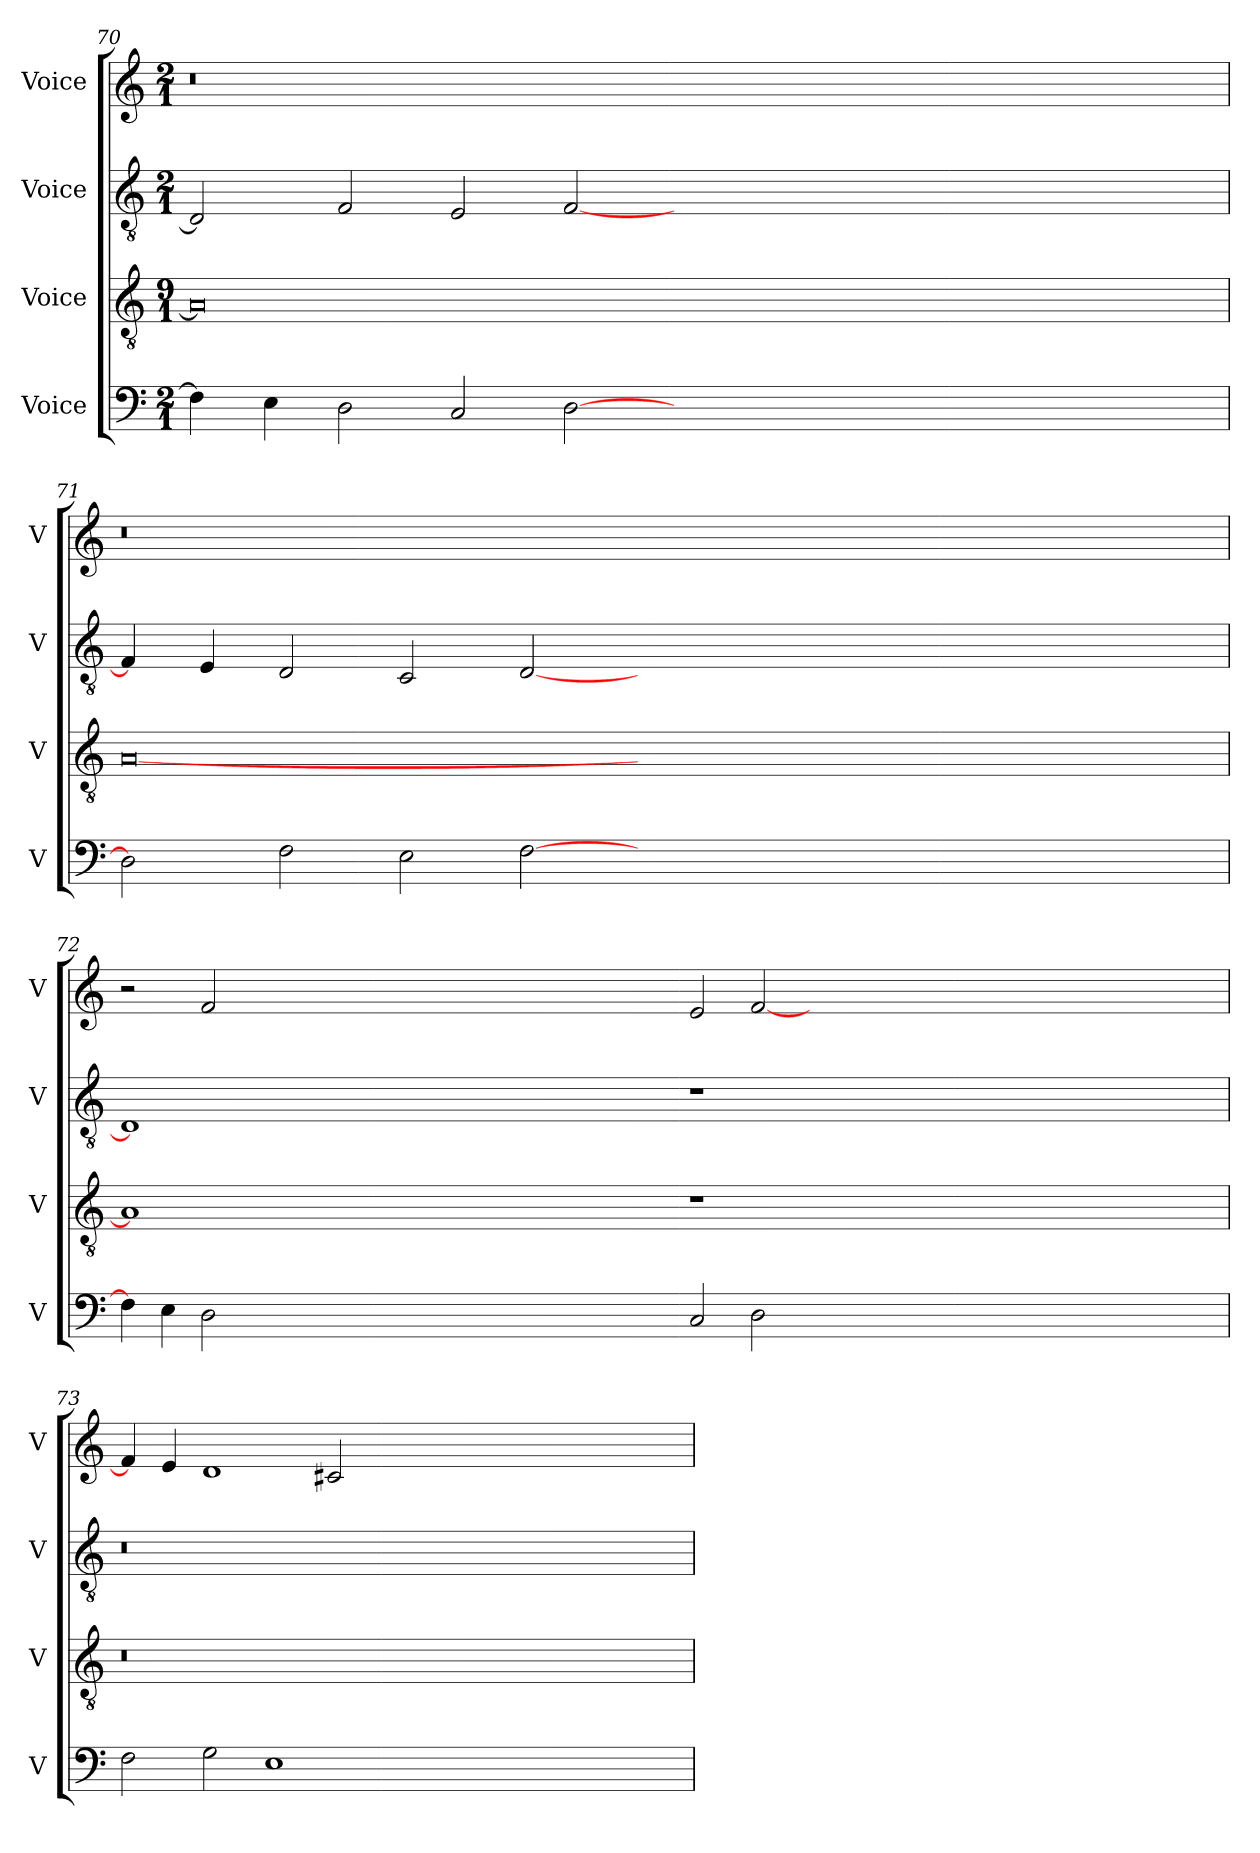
**kern	**kern	**kern	**kern
*part4	*part3	*part2	*part1
*staff4	*staff3	*staff2	*staff1
*I"Voice	*I"Voice	*I"Voice	*I"Voice
*I'V	*I'V	*I'V	*I'V
!!LO:LB:g=z
*clefF4	*clefGv2	*clefGv2	*clefG2
*k[]	*k[]	*k[]	*k[]
*M2/1	*M9/1	*M2/1	*M2/1
=70	=70	=70	=70
4F\]	0A]	2D/]	0r
4E\	.	.	.
2D\	.	2F/	.
2C/	.	2E/	.
[2D\	.	[2F/	.
1%7ryy	1%7ryy	1%7ryy	1%7ryy
!!LO:LB:g=z
=71	=71	=71	=71
2D\]	[0A	4F/]	0r
.	.	4E/	.
2F\	.	2D/	.
2E\	.	2C/	.
[2F\	.	[2D/	.
1%7ryy	1%7ryy	1%7ryy	1%7ryy
=72	=72	=72	=72
4F\]	1A]	1D]	2r
4E\	.	.	.
2D\	.	.	2f/
1ryy	4ryy	1ryy	1ryy
.	4%31ryy	.	.
1%7ryy	.	1%7ryy	1%7ryy
!!LO:LB:g=z
=-	=-	=-	=-
2C/	1r	1r	2e/
2D\	.	.	[2f/
1ryy	4ryy	1ryy	1ryy
.	4%31ryy	.	.
1%7ryy	.	1%7ryy	1%7ryy
=73	=73	=73	=73
2F\	0r	0r	4f/]
.	.	.	4e/
2G\	.	.	1d
1E	.	.	.
.	.	.	2c#X/
1%7ryy	1%7ryy	1%7ryy	1%7ryy
=	=	=	=
*-	*-	*-	*-
